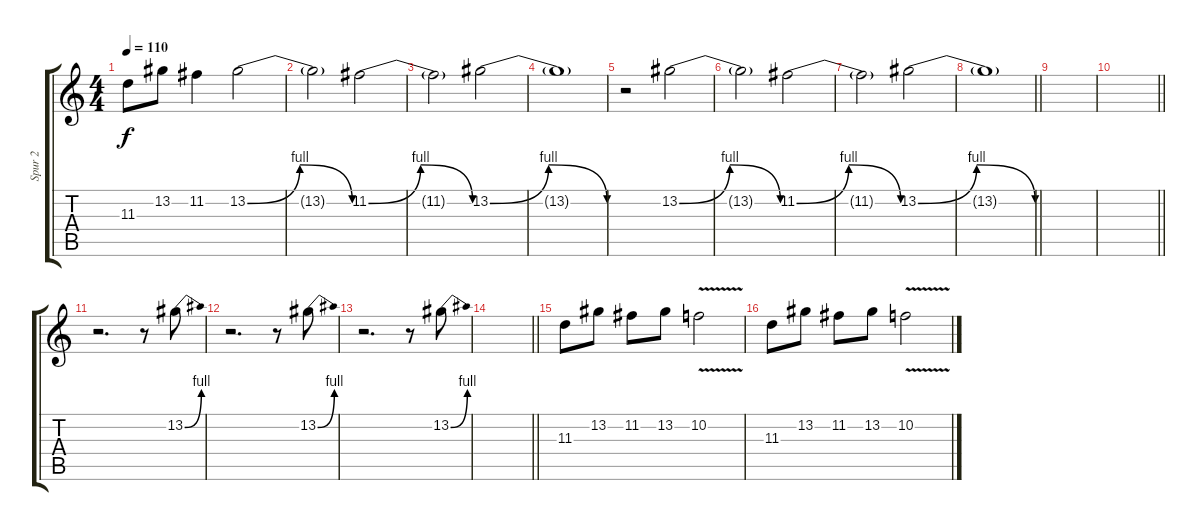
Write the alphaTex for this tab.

\track ("Spur 2" "Spur 2") {instrument distortionguitar}
\staff {score tabs}
\tuning (C4 G3 Eb3 Bb2 F2 C2) {hide}
\ts (4 4)
\tempo 110
\clef g2
\ks c
11.3.8{dy f} 13.2.8 11.2.4 13.2{be (bendrelease 0 0 15 4 45 4 60 0)}.2 |
13.2{t}.2 11.2{be (bendrelease 0 0 15 4 45 4 60 0)}.2 |
11.2{t}.2 13.2{be (bendrelease 0 0 15 4 45 4 60 0)}.2 |
13.2{t}.1 |
r.2 13.2{be (bendrelease 0 0 15 4 37 4 60 0)}.2 |
13.2{t}.2 11.2{be (bendrelease 0 0 15 4 45 4 60 0)}.2 |
11.2{t}.2 13.2{be (bendrelease 0 0 15 4 45 4 60 0)}.2 |
\barLineRight lightlight
13.2{t}.1 |
|
\barLineRight lightlight
|
r.2{d} r.8 13.2{be (bend 0 0 60 4)}.8 |
r.2{d} r.8 13.2{be (bend 0 0 60 4)}.8 |
r.2{d} r.8 13.2{be (bend 0 0 60 4)}.8 |
\barLineRight lightlight
|
11.3.8 13.2.8 11.2.8 13.2.8 10.2{v}.2 |
11.3.8 13.2.8 11.2.8 13.2.8 10.2{v}.2
